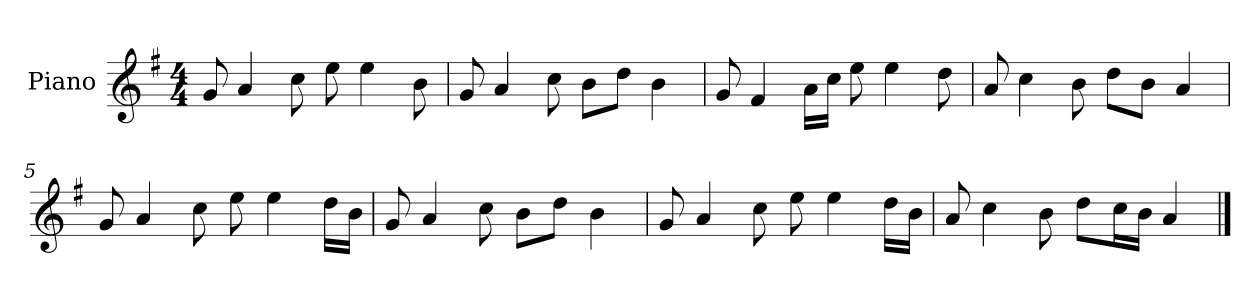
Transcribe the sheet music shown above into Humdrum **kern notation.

**kern
*part1
*staff1
*I"Piano
*I'P-no
*clefG2
*k[f#]
*M4/4
*MM90
=1
8g/
4a/
8cc\
8ee\
4ee\
8b\
=2
8g/
4a/
8cc\
8b\L
8dd\J
4b\
=3
8g/
4f#/
16a\LL
16cc\JJ
8ee\
4ee\
8dd\
=4
8a/
4cc\
8b\
8dd\L
8b\J
4a/
=5
8g/
4a/
8cc\
8ee\
4ee\
16dd\LL
16b\JJ
!!LO:LB:g=z
=6
8g/
4a/
8cc\
8b\L
8dd\J
4b\
=7
8g/
4a/
8cc\
8ee\
4ee\
16dd\LL
16b\JJ
=8
8a/
4cc\
8b\
8dd\L
16cc\L
16b\JJ
4a/
==
*-
